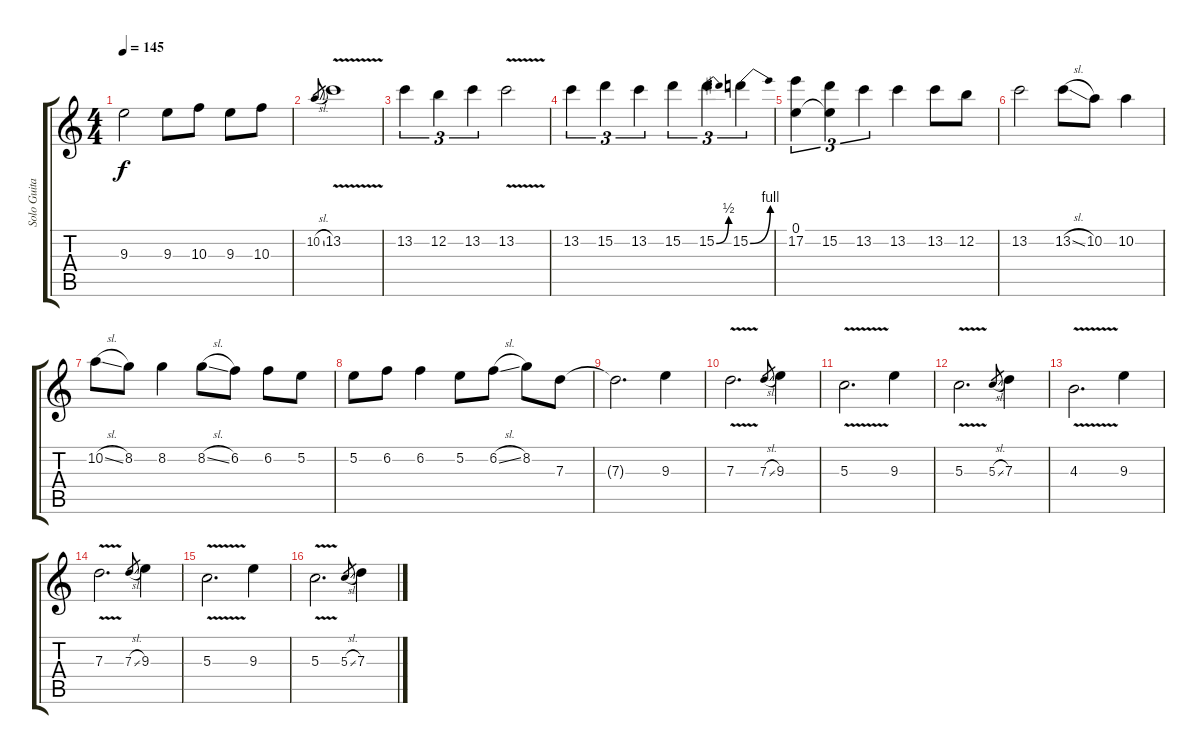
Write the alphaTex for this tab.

\track ("Solo Guitar II" "Solo Guita") {instrument electricguitarjazz}
\staff {score tabs}
\tuning (E4 B3 G3 D3 A2 E2) {hide}
\ts (4 4)
\tempo 145
\clef g2
\ks c
9.3.2{dy f} 9.3.8 10.3.8 9.3.8 10.3.8 |
10.2{sl}.8{gr} 13.2{v}.1 |
13.2.4{tu (3 2)} 12.2.4{tu (3 2)} 13.2.4{tu (3 2)} 13.2{v}.2 |
13.2.4{tu (3 2)} 15.2.4{tu (3 2)} 13.2.4{tu (3 2)} 15.2.4{tu (3 2)} 15.2{be (bend 0 0 60 2)}.4{tu (3 2)} 15.2{be (bend 0 0 60 4)}.4{tu (3 2)} |
(0.1 17.2).4{tu (3 2)} (0.1{t} 15.2).4{tu (3 2)} 13.2.4{tu (3 2)} 13.2.4 13.2.8 12.2.8 |
13.2.2 13.2{sl}.8 10.2.8 10.2.4 |
10.2{sl}.8 8.2.8 8.2.4 8.2{sl}.8 6.2.8 6.2.8 5.2.8 |
5.2.8 6.2.8 6.2.4 5.2.8 6.2{sl}.8 8.2.8 7.3.8 |
7.3{t}.2{d} 9.3.4 |
7.3{v}.2{d} 7.3{sl}.8{gr} 9.3.4 |
5.3{v}.2{d} 9.3.4 |
5.3{v}.2{d} 5.3{sl}.8{gr} 7.3.4 |
4.3{v}.2{d} 9.3.4 |
7.3{v}.2{d} 7.3{sl}.8{gr} 9.3.4 |
5.3{v}.2{d} 9.3.4 |
5.3{v}.2{d} 5.3{sl}.8{gr} 7.3.4
